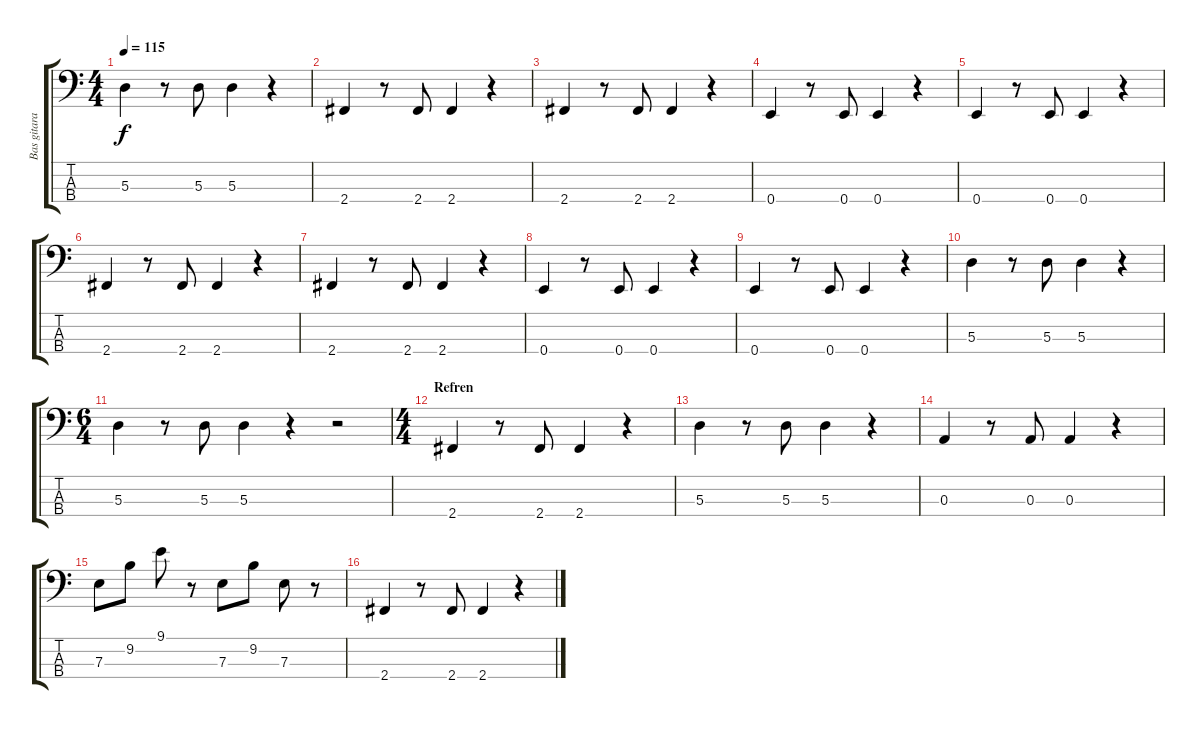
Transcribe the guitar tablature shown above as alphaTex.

\track ("Bas gitara" "Bas gitara") {instrument electricbassfinger}
\staff {score tabs}
\tuning (G2 D2 A1 E1) {hide}
\ts (4 4)
\tempo 115
\clef f4
\ks c
5.3.4{dy f} r.8 5.3.8 5.3.4 r.4 |
2.4.4 r.8 2.4.8 2.4.4 r.4 |
2.4.4 r.8 2.4.8 2.4.4 r.4 |
0.4.4 r.8 0.4.8 0.4.4 r.4 |
0.4.4 r.8 0.4.8 0.4.4 r.4 |
2.4.4 r.8 2.4.8 2.4.4 r.4 |
2.4.4 r.8 2.4.8 2.4.4 r.4 |
0.4.4 r.8 0.4.8 0.4.4 r.4 |
0.4.4 r.8 0.4.8 0.4.4 r.4 |
5.3.4 r.8 5.3.8 5.3.4 r.4 |
\ts (6 4)
5.3.4 r.8 5.3.8 5.3.4 r.4 r.2 |
\ts (4 4)
\section ("" "Refren")
2.4.4 r.8 2.4.8 2.4.4 r.4 |
5.3.4 r.8 5.3.8 5.3.4 r.4 |
0.3.4 r.8 0.3.8 0.3.4 r.4 |
7.3.8 9.2.8 9.1.8 r.8 7.3.8 9.2.8 7.3.8 r.8 |
2.4.4 r.8 2.4.8 2.4.4 r.4
